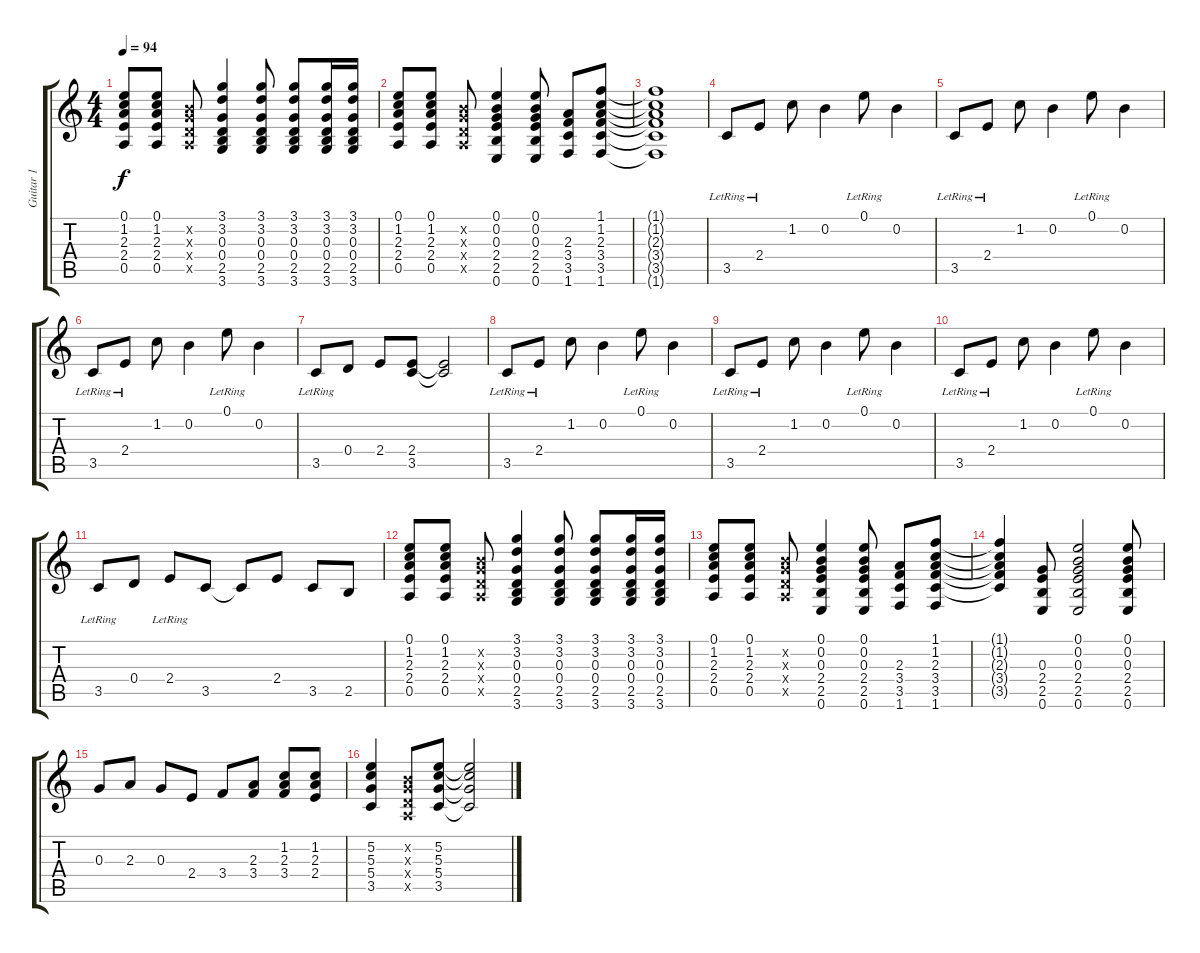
\track ("Guitar 1" "Guitar 1") {instrument acousticguitarsteel}
\staff {score tabs}
\tuning (E4 B3 G3 D3 A2 E2) {hide}
\ts (4 4)
\tempo 94
\clef g2
\ks c
(0.1 1.2 2.3 2.4 0.5).8{dy f} (0.1 1.2 2.3 2.4 0.5).8 (0.2{x} 0.3{x} 0.4{x} 0.5{x}).8 (3.1 3.2 0.3 0.4 2.5 3.6).4 (3.1 3.2 0.3 0.4 2.5 3.6).8 (3.1 3.2 0.3 0.4 2.5 3.6).8 (3.1 3.2 0.3 0.4 2.5 3.6).16 (3.1 3.2 0.3 0.4 2.5 3.6).16 |
(0.1 1.2 2.3 2.4 0.5).8 (0.1 1.2 2.3 2.4 0.5).8 (0.2{x} 0.3{x} 0.4{x} 0.5{x}).8 (0.1 0.2 0.3 2.4 2.5 0.6).4 (0.1 0.2 0.3 2.4 2.5 0.6).8 (2.3 3.4 3.5 1.6).8 (1.1 1.2 2.3 3.4 3.5 1.6).8 |
(1.1{t} 1.2{t} 2.3{t} 3.4{t} 3.5{t} 1.6{t}).1 |
3.5{lr}.8 2.4{lr}.8 1.2.8 0.2.4 0.1{lr}.8 0.2.4 |
3.5{lr}.8 2.4{lr}.8 1.2.8 0.2.4 0.1{lr}.8 0.2.4 |
3.5{lr}.8 2.4{lr}.8 1.2.8 0.2.4 0.1{lr}.8 0.2.4 |
3.5{lr}.8 0.4.8 2.4.8 (2.4 3.5).8 (2.4{t} 3.5{t}).2 |
3.5{lr}.8 2.4{lr}.8 1.2.8 0.2.4 0.1{lr}.8 0.2.4 |
3.5{lr}.8 2.4{lr}.8 1.2.8 0.2.4 0.1{lr}.8 0.2.4 |
3.5{lr}.8 2.4{lr}.8 1.2.8 0.2.4 0.1{lr}.8 0.2.4 |
3.5{lr}.8 0.4.8 2.4{lr}.8 3.5.8 3.5{t}.8 2.4.8 3.5.8 2.5.8 |
(0.1 1.2 2.3 2.4 0.5).8 (0.1 1.2 2.3 2.4 0.5).8 (0.2{x} 0.3{x} 0.4{x} 0.5{x}).8 (3.1 3.2 0.3 0.4 2.5 3.6).4 (3.1 3.2 0.3 0.4 2.5 3.6).8 (3.1 3.2 0.3 0.4 2.5 3.6).8 (3.1 3.2 0.3 0.4 2.5 3.6).16 (3.1 3.2 0.3 0.4 2.5 3.6).16 |
(0.1 1.2 2.3 2.4 0.5).8 (0.1 1.2 2.3 2.4 0.5).8 (0.2{x} 0.3{x} 0.4{x} 0.5{x}).8 (0.1 0.2 0.3 2.4 2.5 0.6).4 (0.1 0.2 0.3 2.4 2.5 0.6).8 (2.3 3.4 3.5 1.6).8 (1.1 1.2 2.3 3.4 3.5 1.6).8 |
(1.1{t} 1.2{t} 2.3{t} 3.4{t} 3.5{t}).4 (0.3 2.4 2.5 0.6).8 (0.1 0.2 0.3 2.4 2.5 0.6).2 (0.1 0.2 0.3 2.4 2.5 0.6).8 |
0.3.8 2.3.8 0.3.8 2.4.8 3.4.8 (2.3 3.4).8 (1.2 2.3 3.4).8 (1.2 2.3 2.4).8 |
(5.2 5.3 5.4 3.5).4 (0.2{x} 0.3{x} 0.4{x} 0.5{x}).8 (5.2 5.3 5.4 3.5).8 (5.2{t} 5.3{t} 5.4{t} 3.5{t}).2
